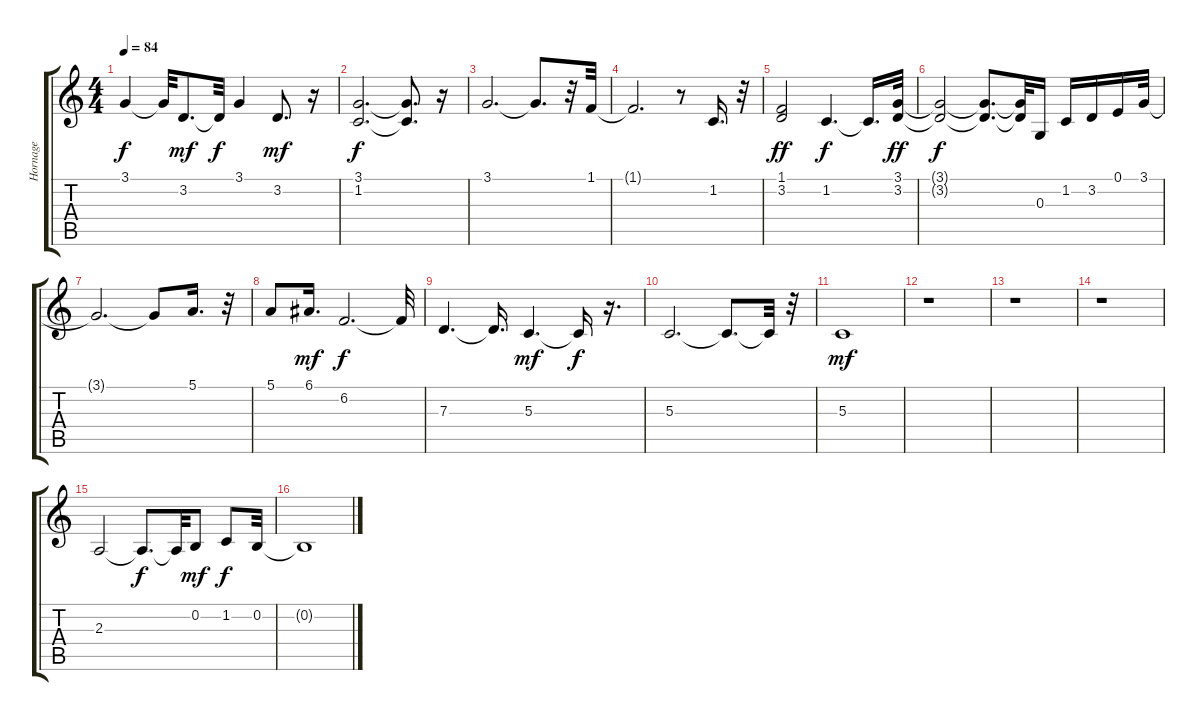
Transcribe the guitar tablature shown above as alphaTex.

\track ("Hornage" "Hornage") {instrument frenchhorn}
\staff {score tabs}
\tuning (E4 B3 G3 D3 A2 E2) {hide}
\ts (4 4)
\tempo 84
\clef g2
\ks c
3.1.4{dy f} 3.1{t}.32 3.2.8{d dy mf} 3.2{t}.32{dy f} 3.1.4 3.2.8{d dy mf} r.16 |
(3.1 1.2).2{d dy f} (3.1{t} 1.2{t}).8{d} r.16 |
3.1.2{d} 3.1{t}.8{d} r.32 1.1.32 |
1.1{t}.2{d} r.8 1.2.16{d} r.32 |
(1.1 3.2).2{dy ff} 1.2.4{d dy f} 1.2{t}.16{d} (3.1 3.2).32{dy ff} |
(3.1{t} 3.2{t}).2{dy f} (3.1{t} 3.2{t}).8{d} (3.1{t} 3.2{t}).32 0.3.16 1.2.16 3.2.16 0.1.16 3.1.32 |
3.1{t}.2{d} 3.1{t}.8 5.1.16{d} r.32 |
5.1.8 6.1.16{d dy mf} 6.2.2{d dy f} 6.2{t}.32 |
7.3.4{d} 7.3{t}.16{d} 5.3.4{d dy mf} 5.3{t}.16{dy f} r.16{d} |
5.3.2{d} 5.3{t}.8{d} 5.3{t}.32 r.32 |
5.3.1{dy mf} |
r.1 |
r.1 |
r.1 |
2.3.2 2.3{t}.8{d dy f} 2.3{t}.32 0.2.8{dy mf} 1.2.8{dy f} 0.2.32 |
0.2{t}.1
